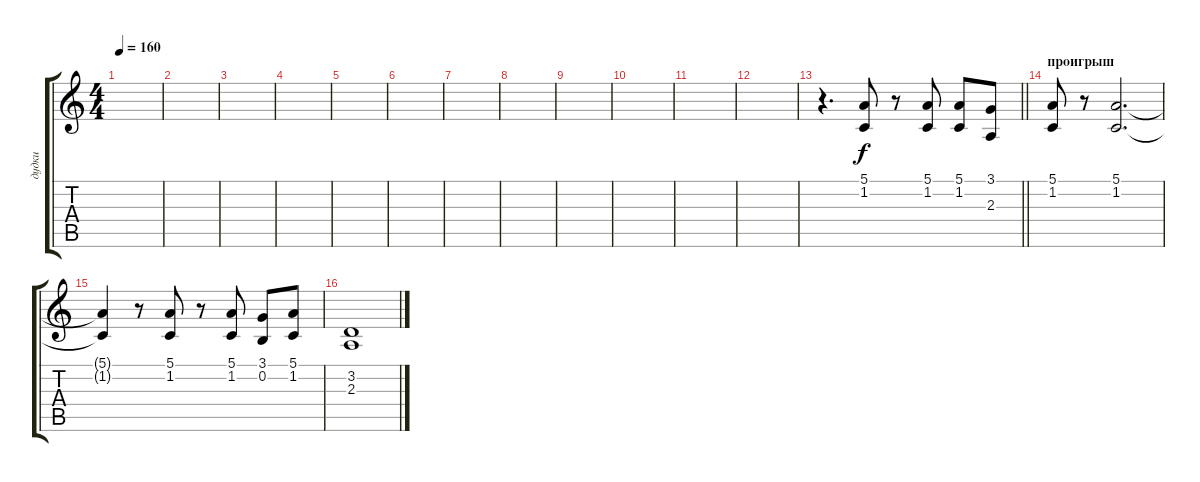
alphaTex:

\track ("дудки" "дудки") {instrument altosax}
\staff {score tabs}
\tuning (E4 B3 G3 D3 A2 E2) {hide}
\ts (4 4)
\tempo 160
\clef g2
\ks c
|
|
|
|
|
|
|
|
|
|
|
|
\barLineRight lightlight
r.4{d} (5.1 1.2).8 r.8 (5.1 1.2).8 (5.1 1.2).8 (3.1 2.3).8 |
\section ("" "проигрыш")
(5.1 1.2).8 r.8 (5.1 1.2).2{d} |
(5.1{t} 1.2{t}).4 r.8 (5.1 1.2).8 r.8 (5.1 1.2).8 (3.1 0.2).8 (5.1 1.2).8 |
(3.2 2.3).1
